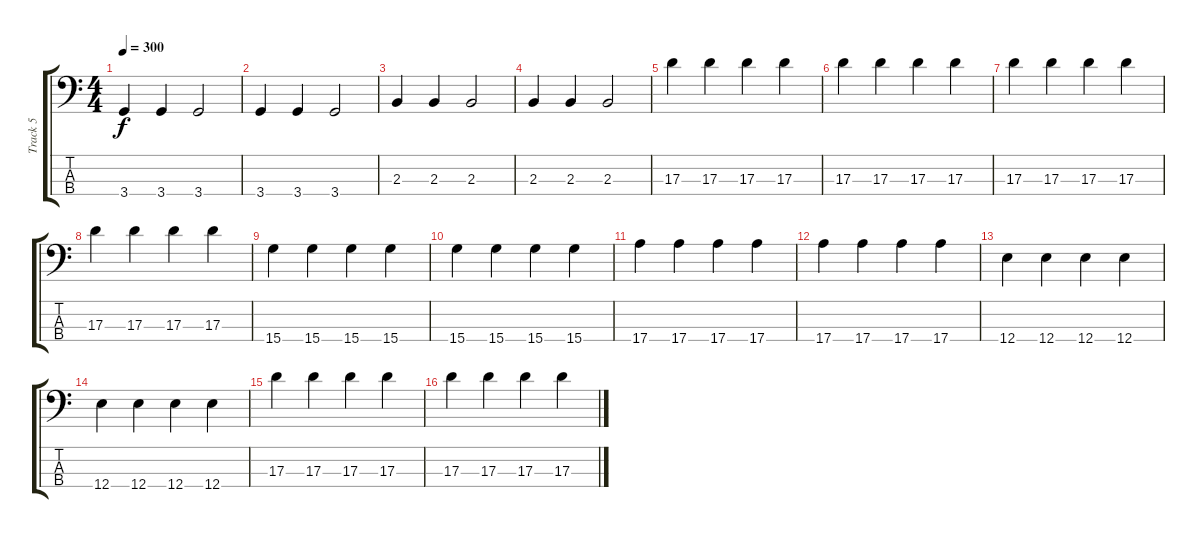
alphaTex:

\track ("Track 5" "Track 5") {instrument electricbassfinger}
\staff {score tabs}
\tuning (G2 D2 A1 E1) {hide}
\ts (4 4)
\tempo 300
\clef f4
\ks c
3.4.4{dy f} 3.4.4 3.4.2 |
3.4.4 3.4.4 3.4.2 |
2.3.4 2.3.4 2.3.2 |
2.3.4 2.3.4 2.3.2 |
17.3.4 17.3.4 17.3.4 17.3.4 |
17.3.4 17.3.4 17.3.4 17.3.4 |
17.3.4 17.3.4 17.3.4 17.3.4 |
17.3.4 17.3.4 17.3.4 17.3.4 |
15.4.4 15.4.4 15.4.4 15.4.4 |
15.4.4 15.4.4 15.4.4 15.4.4 |
17.4.4 17.4.4 17.4.4 17.4.4 |
17.4.4 17.4.4 17.4.4 17.4.4 |
12.4.4 12.4.4 12.4.4 12.4.4 |
12.4.4 12.4.4 12.4.4 12.4.4 |
17.3.4 17.3.4 17.3.4 17.3.4 |
17.3.4 17.3.4 17.3.4 17.3.4
